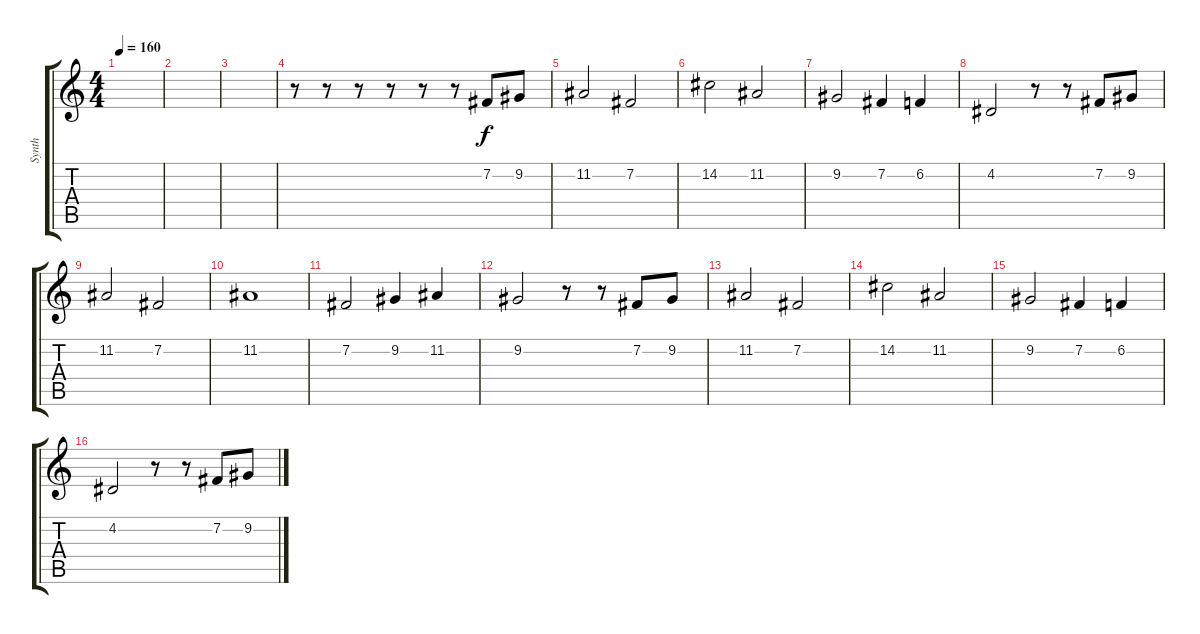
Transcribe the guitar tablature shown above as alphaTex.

\track ("Synth" "Synth") {instrument lead2sawtooth}
\staff {score tabs}
\tuning (E4 B3 G3 D3 A2 E2) {hide}
\ts (4 4)
\tempo 160
\clef g2
\ks c
|
|
|
r.8 r.8 r.8 r.8 r.8 r.8 7.2.8 9.2.8 |
11.2.2 7.2.2 |
14.2.2 11.2.2 |
9.2.2 7.2.4 6.2.4 |
4.2.2 r.8 r.8 7.2.8 9.2.8 |
11.2.2 7.2.2 |
11.2.1 |
7.2.2 9.2.4 11.2.4 |
9.2.2 r.8 r.8 7.2.8 9.2.8 |
11.2.2 7.2.2 |
14.2.2 11.2.2 |
9.2.2 7.2.4 6.2.4 |
4.2.2 r.8 r.8 7.2.8 9.2.8
